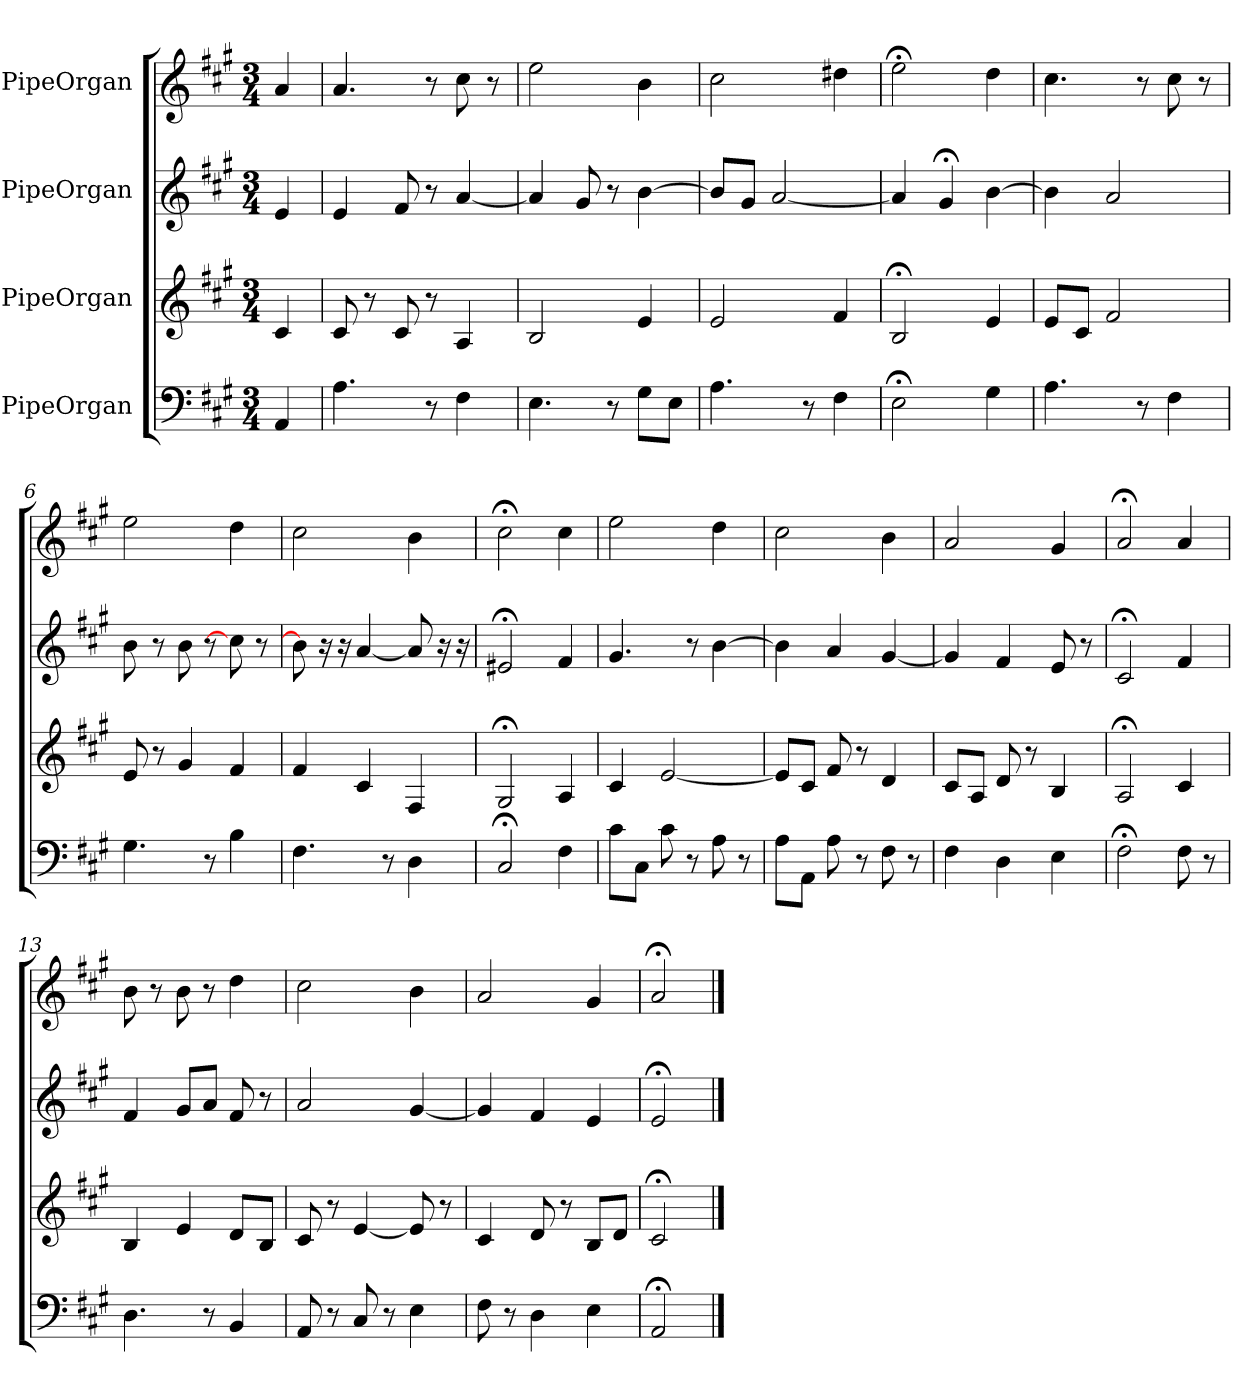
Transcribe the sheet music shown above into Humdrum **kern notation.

**kern	**kern	**kern	**kern
*part4	*part3	*part2	*part1
*staff4	*staff3	*staff2	*staff1
*I"PipeOrgan	*I"PipeOrgan	*I"PipeOrgan	*I"PipeOrgan
*k[f#c#g#]	*k[f#c#g#]	*k[f#c#g#]	*k[f#c#g#]
*A:	*A:	*A:	*A:
*M3/4	*M3/4	*M3/4	*M3/4
*MM60	*MM60	*MM60	*MM60
=	=	=	=
4AA	4c#	4e	4a
=1	=1	=1	=1
4.A	8c#	4e	4.a
.	8r	.	.
.	8c#	8f#	.
8r	8r	8r	8r
4F#	4A	[4a	8cc#
.	.	.	8r
=2	=2	=2	=2
4.E	2B	4a]	2ee
.	.	8g#	.
8r	.	8r	.
8G#L	4e	[4b	4b
8EJ	.	.	.
=3	=3	=3	=3
4.A	2e	8bL]	2cc#
.	.	8g#J	.
.	.	[2a	.
8r	.	.	.
4F#	4f#	.	4dd#X
=4	=4	=4	=4
2E;<	2B;<	4a]	2ee;<
.	.	4g#;<	.
4G#	4e	[4b	4dd
=5	=5	=5	=5
4.A	8eL	4b]	4.cc#
.	8c#J	.	.
.	2f#	2a	.
8r	.	.	8r
4F#	.	.	8cc#
.	.	.	8r
=6	=6	=6	=6
4.G#	8e	8b	2ee
.	8r	8r	.
.	4g#	8b	.
8r	.	8r	.
4B	4f#	8cc#]	4dd
.	.	8r	.
=7	=7	=7	=7
4.F#	4f#	8b]	2cc#
.	.	16r	.
.	.	16r	.
.	4c#	[4a	.
8r	.	.	.
4D	4F#	8a]	4b
.	.	16r	.
.	.	16r	.
=8	=8	=8	=8
2C#;<	2G#;<	2e#X;<	2cc#;<
4F#	4A	4f#	4cc#
=9	=9	=9	=9
8c#L	4c#	4.g#	2ee
8C#J	.	.	.
8c#	[2e	.	.
8r	.	8r	.
8A	.	[4b	4dd
8r	.	.	.
=10	=10	=10	=10
8AL	8eL]	4b]	2cc#
8AAJ	8c#J	.	.
8A	8f#	4a	.
8r	8r	.	.
8F#	4d	[4g#	4b
8r	.	.	.
=11	=11	=11	=11
4F#	8c#L	4g#]	2a
.	8AJ	.	.
4D	8d	4f#	.
.	8r	.	.
4E	4B	8e	4g#
.	.	8r	.
=12	=12	=12	=12
2F#;<	2A;<	2c#;<	2a;<
8F#	4c#	4f#	4a
8r	.	.	.
=13	=13	=13	=13
4.D	4B	4f#	8b
.	.	.	8r
.	4e	8g#L	8b
8r	.	8aJ	8r
4BB	8dL	8f#	4dd
.	8BJ	8r	.
=14	=14	=14	=14
8AA	8c#	2a	2cc#
8r	8r	.	.
8C#	[4e	.	.
8r	.	.	.
4E	8e]	[4g#	4b
.	8r	.	.
=15	=15	=15	=15
8F#	4c#	4g#]	2a
8r	.	.	.
4D	8d	4f#	.
.	8r	.	.
4E	8BL	4e	4g#
.	8dJ	.	.
=16	=16	=16	=16
2AA;<	2c#;<	2e;<	2a;<
==	==	==	==
*-	*-	*-	*-
